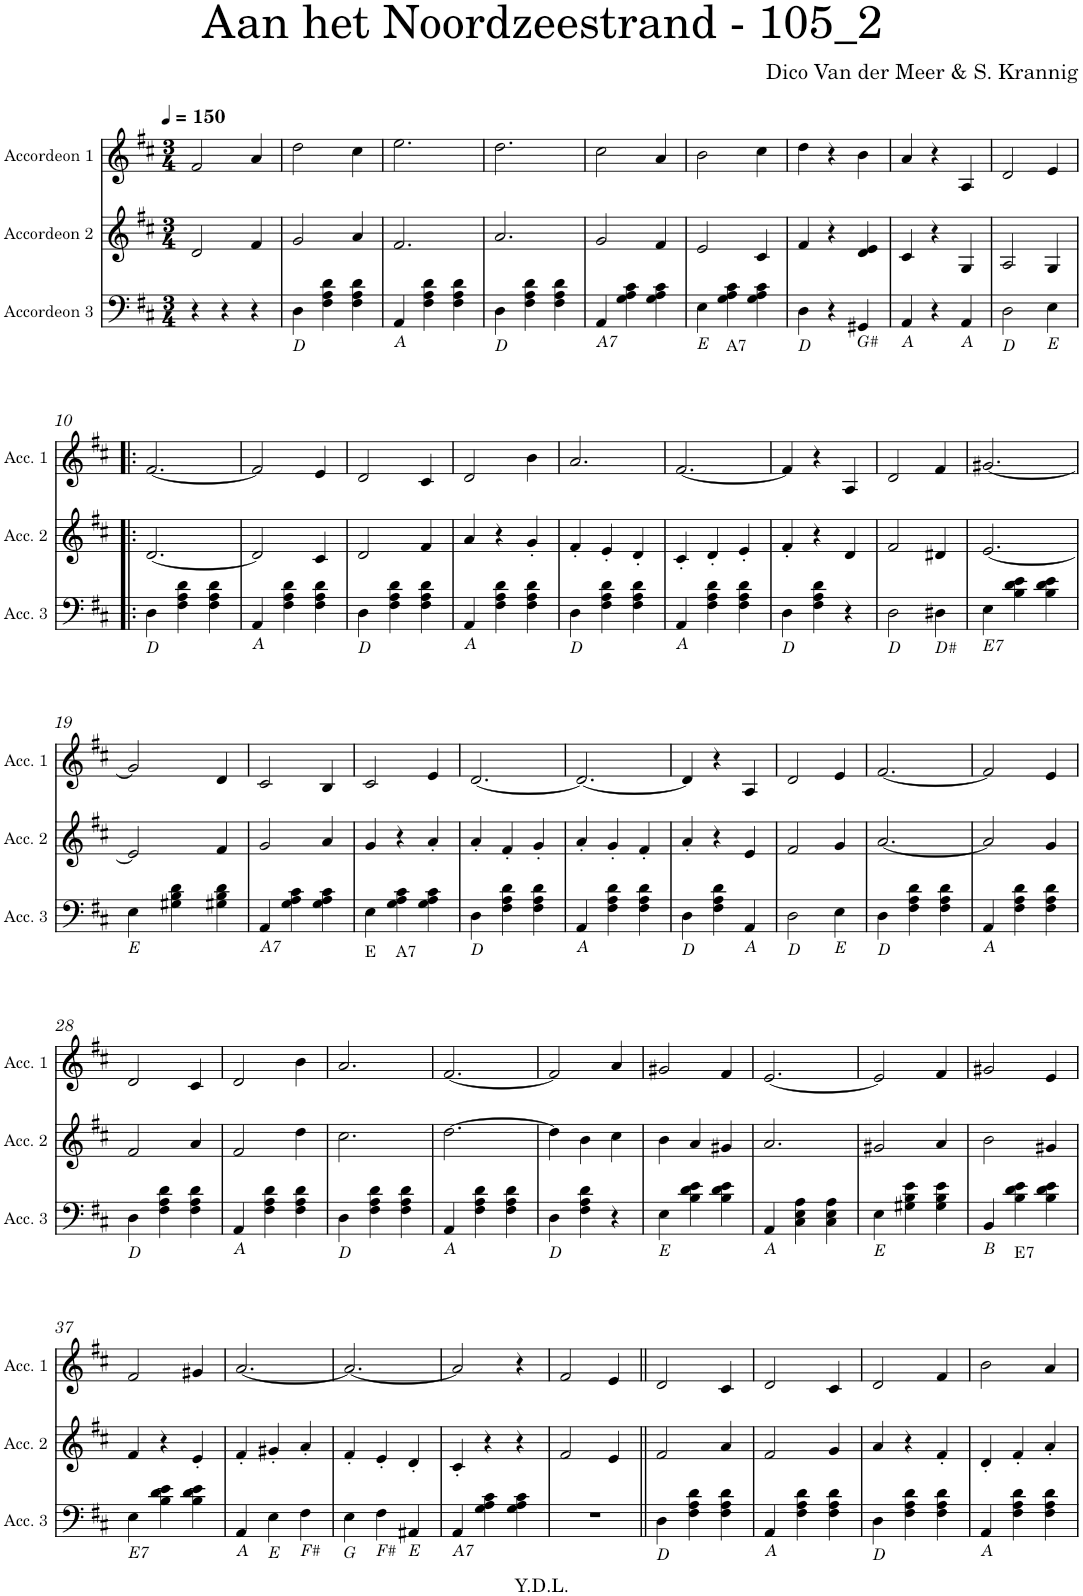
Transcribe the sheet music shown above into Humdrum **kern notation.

**kern	**text	**kern	**kern
*part3	*part3	*part2	*part1
*staff3	*staff3	*staff2	*staff1
*I"Accordeon 3	*	*I"Accordeon 2	*I"Accordeon 1
*I'Acc. 3	*	*I'Acc. 2	*I'Acc. 1
*clefF4	*	*clefG2	*clefG2
*k[f#c#]	*	*k[f#c#]	*k[f#c#]
*M3/4	*	*M3/4	*M3/4
*MM150	*	*MM150	*MM150
=1	=1	=1	=1
4r	.	2d/	2f#/
4r	.	.	.
4r	.	4f#/	4a/
=2	=2	=2	=2
!LO:TX:b:i:t=D	!	!	!
4D\	.	2g/	2dd\
4F#\ 4A\ 4d\	.	.	.
4F#\ 4A\ 4d\	.	4a/	4cc#\
=3	=3	=3	=3
!LO:TX:b:i:t=A	!	!	!
4AA/	.	2.f#/	2.ee\
4F#\ 4A\ 4d\	.	.	.
4F#\ 4A\ 4d\	.	.	.
=4	=4	=4	=4
!LO:TX:b:i:t=D	!	!	!
4D\	.	2.a/	2.dd\
4F#\ 4A\ 4d\	.	.	.
4F#\ 4A\ 4d\	.	.	.
=5	=5	=5	=5
!LO:TX:b:i:t=A7	!	!	!
4AA/	.	2g/	2cc#\
4G\ 4A\ 4c#\	.	.	.
4G\ 4A\ 4c#\	.	4f#/	4a/
=6	=6	=6	=6
!LO:TX:b:i:t=E	!	!	!
4E\	.	2e/	2b\
!	!LO:LY:b	!	!
4G\ 4A\ 4c#\	A7	.	.
4G\ 4A\ 4c#\	.	4c#/	4cc#\
=7	=7	=7	=7
!LO:TX:b:i:t=D	!	!	!
4D\	.	4f#/	4dd\
4r	.	4r	4r
!LO:TX:b:i:t=G#	!	!	!
4GG#X/	.	4d/ 4e/	4b\
=8	=8	=8	=8
!LO:TX:b:i:t=A	!	!	!
4AA/	.	4c#/	4a/
4r	.	4r	4r
!LO:TX:b:i:t=A	!	!	!
4AA/	.	4G/	4A/
=9	=9	=9	=9
!LO:TX:b:i:t=D	!	!	!
2D\	.	2A/	2d/
!LO:TX:b:i:t=E	!	!	!
4E\	.	4G/	4e/
!!LO:LB:g=z
=10!|:	=10!|:	=10!|:	=10!|:
!LO:TX:b:i:t=D	!	!	!
4D\	.	[2.d/	[2.f#/
4F#\ 4A\ 4d\	.	.	.
4F#\ 4A\ 4d\	.	.	.
=11	=11	=11	=11
!LO:TX:b:i:t=A	!	!	!
4AA/	.	2d/]	2f#/]
4F#\ 4A\ 4d\	.	.	.
4F#\ 4A\ 4d\	.	4c#/	4e/
=12	=12	=12	=12
!LO:TX:b:i:t=D	!	!	!
4D\	.	2d/	2d/
4F#\ 4A\ 4d\	.	.	.
4F#\ 4A\ 4d\	.	4f#/	4c#/
=13	=13	=13	=13
!LO:TX:b:i:t=A	!	!	!
4AA/	.	4a/	2d/
4F#\ 4A\ 4d\	.	4r	.
4F#\ 4A\ 4d\	.	4g'/	4b\
=14	=14	=14	=14
!LO:TX:b:i:t=D	!	!	!
4D\	.	4f#'/	2.a/
4F#\ 4A\ 4d\	.	4e'/	.
4F#\ 4A\ 4d\	.	4d'/	.
=15	=15	=15	=15
!LO:TX:b:i:t=A	!	!	!
4AA/	.	4c#'/	[2.f#/
4F#\ 4A\ 4d\	.	4d'/	.
4F#\ 4A\ 4d\	.	4e'/	.
=16	=16	=16	=16
!LO:TX:b:i:t=D	!	!	!
4D\	.	4f#'/	4f#/]
4F#\ 4A\ 4d\	.	4r	4r
4r	.	4d/	4A/
=17	=17	=17	=17
!LO:TX:b:i:t=D	!	!	!
2D\	.	2f#/	2d/
!LO:TX:b:i:t=D#	!	!	!
4D#X\	.	4d#X/	4f#/
=18	=18	=18	=18
!LO:TX:b:i:t=E7	!	!	!
4E\	.	[2.e/	[2.g#X/
4B\ 4d\ 4e\	.	.	.
4B\ 4d\ 4e\	.	.	.
!!LO:LB:g=z
=19	=19	=19	=19
!LO:TX:b:i:t=E	!	!	!
4E\	.	2e/]	2g#/]
4G#X\ 4B\ 4d\	.	.	.
4G#X\ 4B\ 4d\	.	4f#/	4d/
=20	=20	=20	=20
!LO:TX:b:i:t=A7	!	!	!
4AA/	.	2g/	2c#/
4G\ 4A\ 4c#\	.	.	.
4G\ 4A\ 4c#\	.	4a/	4B/
=21	=21	=21	=21
!	!LO:LY:b	!	!
4E\	E	4g/	2c#/
!	!LO:LY:b	!	!
4G\ 4A\ 4c#\	A7	4r	.
4G\ 4A\ 4c#\	.	4a'/	4e/
=22	=22	=22	=22
!LO:TX:b:i:t=D	!	!	!
4D\	.	4a'/	[2.d/
4F#\ 4A\ 4d\	.	4f#'/	.
4F#\ 4A\ 4d\	.	4g'/	.
=23	=23	=23	=23
!LO:TX:b:i:t=A	!	!	!
4AA/	.	4a'/	2.d/_
4F#\ 4A\ 4d\	.	4g'/	.
4F#\ 4A\ 4d\	.	4f#'/	.
=24	=24	=24	=24
!LO:TX:b:i:t=D	!	!	!
4D\	.	4a'/	4d/]
4F#\ 4A\ 4d\	.	4r	4r
!LO:TX:b:i:t=A	!	!	!
4AA/	.	4e/	4A/
=25	=25	=25	=25
!LO:TX:b:i:t=D	!	!	!
2D\	.	2f#/	2d/
!LO:TX:b:i:t=E	!	!	!
4E\	.	4g/	4e/
=26	=26	=26	=26
!LO:TX:b:i:t=D	!	!	!
4D\	.	[2.a/	[2.f#/
4F#\ 4A\ 4d\	.	.	.
4F#\ 4A\ 4d\	.	.	.
=27	=27	=27	=27
!LO:TX:b:i:t=A	!	!	!
4AA/	.	2a/]	2f#/]
4F#\ 4A\ 4d\	.	.	.
4F#\ 4A\ 4d\	.	4g/	4e/
!!LO:LB:g=z
=28	=28	=28	=28
!LO:TX:b:i:t=D	!	!	!
4D\	.	2f#/	2d/
4F#\ 4A\ 4d\	.	.	.
4F#\ 4A\ 4d\	.	4a/	4c#/
=29	=29	=29	=29
!LO:TX:b:i:t=A	!	!	!
4AA/	.	2f#/	2d/
4F#\ 4A\ 4d\	.	.	.
4F#\ 4A\ 4d\	.	4dd\	4b\
=30	=30	=30	=30
!LO:TX:b:i:t=D	!	!	!
4D\	.	2.cc#\	2.a/
4F#\ 4A\ 4d\	.	.	.
4F#\ 4A\ 4d\	.	.	.
=31	=31	=31	=31
!LO:TX:b:i:t=A	!	!	!
4AA/	.	[2.dd\	[2.f#/
4F#\ 4A\ 4d\	.	.	.
4F#\ 4A\ 4d\	.	.	.
=32	=32	=32	=32
!LO:TX:b:i:t=D	!	!	!
4D\	.	4dd\]	2f#/]
4F#\ 4A\ 4d\	.	4b\	.
4r	.	4cc#\	4a/
=33	=33	=33	=33
!LO:TX:b:i:t=E	!	!	!
4E\	.	4b\	2g#X/
4B\ 4d\ 4e\	.	4a/	.
4B\ 4d\ 4e\	.	4g#X/	4f#/
=34	=34	=34	=34
!LO:TX:b:i:t=A	!	!	!
4AA/	.	2.a/	[2.e/
4C#\ 4E\ 4A\	.	.	.
4C#\ 4E\ 4A\	.	.	.
=35	=35	=35	=35
!LO:TX:b:i:t=E	!	!	!
4E\	.	2g#X/	2e/]
4G#X\ 4B\ 4e\	.	.	.
4G#\ 4B\ 4e\	.	4a/	4f#/
=36	=36	=36	=36
!LO:TX:b:i:t=B	!	!	!
4BB/	.	2b\	2g#X/
!	!LO:LY:b	!	!
4B\ 4d\ 4e\	E7	.	.
4B\ 4d\ 4e\	.	4g#X/	4e/
!!LO:LB:g=z
=37	=37	=37	=37
!LO:TX:b:i:t=E7	!	!	!
4E\	.	4f#/	2f#/
4B\ 4d\ 4e\	.	4r	.
4B\ 4d\ 4e\	.	4e'/	4g#X/
=38	=38	=38	=38
!LO:TX:b:i:t=A	!	!	!
4AA/	.	4f#'/	[2.a/
!LO:TX:b:i:t=E	!	!	!
4E\	.	4g#X'/	.
!LO:TX:b:i:t=F#	!	!	!
4F#\	.	4a'/	.
=39	=39	=39	=39
!LO:TX:b:i:t=G	!	!	!
4E\	.	4f#'/	2.a/_
!LO:TX:b:i:t=F#	!	!	!
4F#\	.	4e'/	.
!LO:TX:b:i:t=E	!	!	!
4AA#X/	.	4d'/	.
=40	=40	=40	=40
!LO:TX:b:i:t=A7	!	!	!
4AA/	.	4c#'/	2a/]
4G\ 4A\ 4c#\	.	4r	.
4G\ 4A\ 4c#\	.	4r	4r
=41	=41	=41	=41
2.r	.	2f#/	2f#/
.	.	4e/	4e/
=42||	=42||	=42||	=42||
!LO:TX:b:i:t=D	!	!	!
4D\	.	2f#/	2d/
4F#\ 4A\ 4d\	.	.	.
4F#\ 4A\ 4d\	.	4a/	4c#/
=43	=43	=43	=43
!LO:TX:b:i:t=A	!	!	!
4AA/	.	2f#/	2d/
4F#\ 4A\ 4d\	.	.	.
4F#\ 4A\ 4d\	.	4g/	4c#/
=44	=44	=44	=44
!LO:TX:b:i:t=D	!	!	!
4D\	.	4a/	2d/
4F#\ 4A\ 4d\	.	4r	.
4F#\ 4A\ 4d\	.	4f#'/	4f#/
=45	=45	=45	=45
!LO:TX:b:i:t=A	!	!	!
4AA/	.	4d'/	2b\
4F#\ 4A\ 4d\	.	4f#'/	.
4F#\ 4A\ 4d\	.	4a'/	4a/
=	=	=	=
*-	*-	*-	*-
